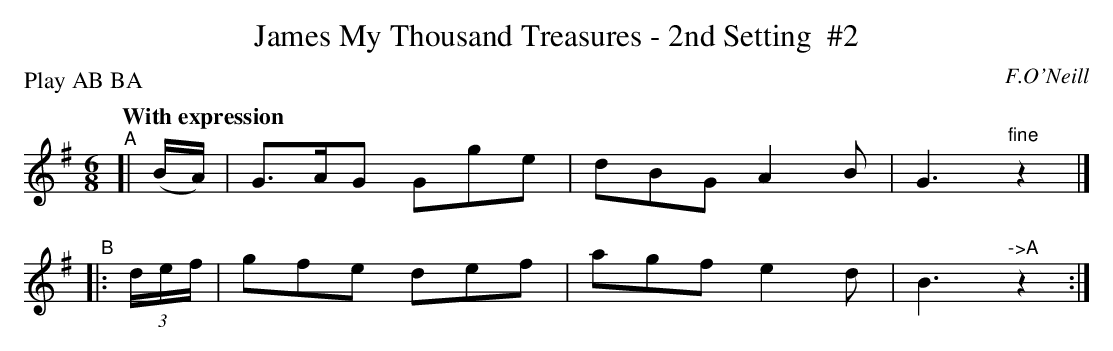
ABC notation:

X:1
T: James My Thousand Treasures - 2nd Setting  #2
O: F.O'Neill
P: Play AB BA
Q: "With expression"
M: 6/8
L: 1/8
K: G
"^A"[| (B/A/) | G>AG Gge | dBG A2 B | G3 "fine"z2 |]
"^B"|: (3d/e/f/ | gfe  def | agf e2 d | B3 "^->A"z2 :|
